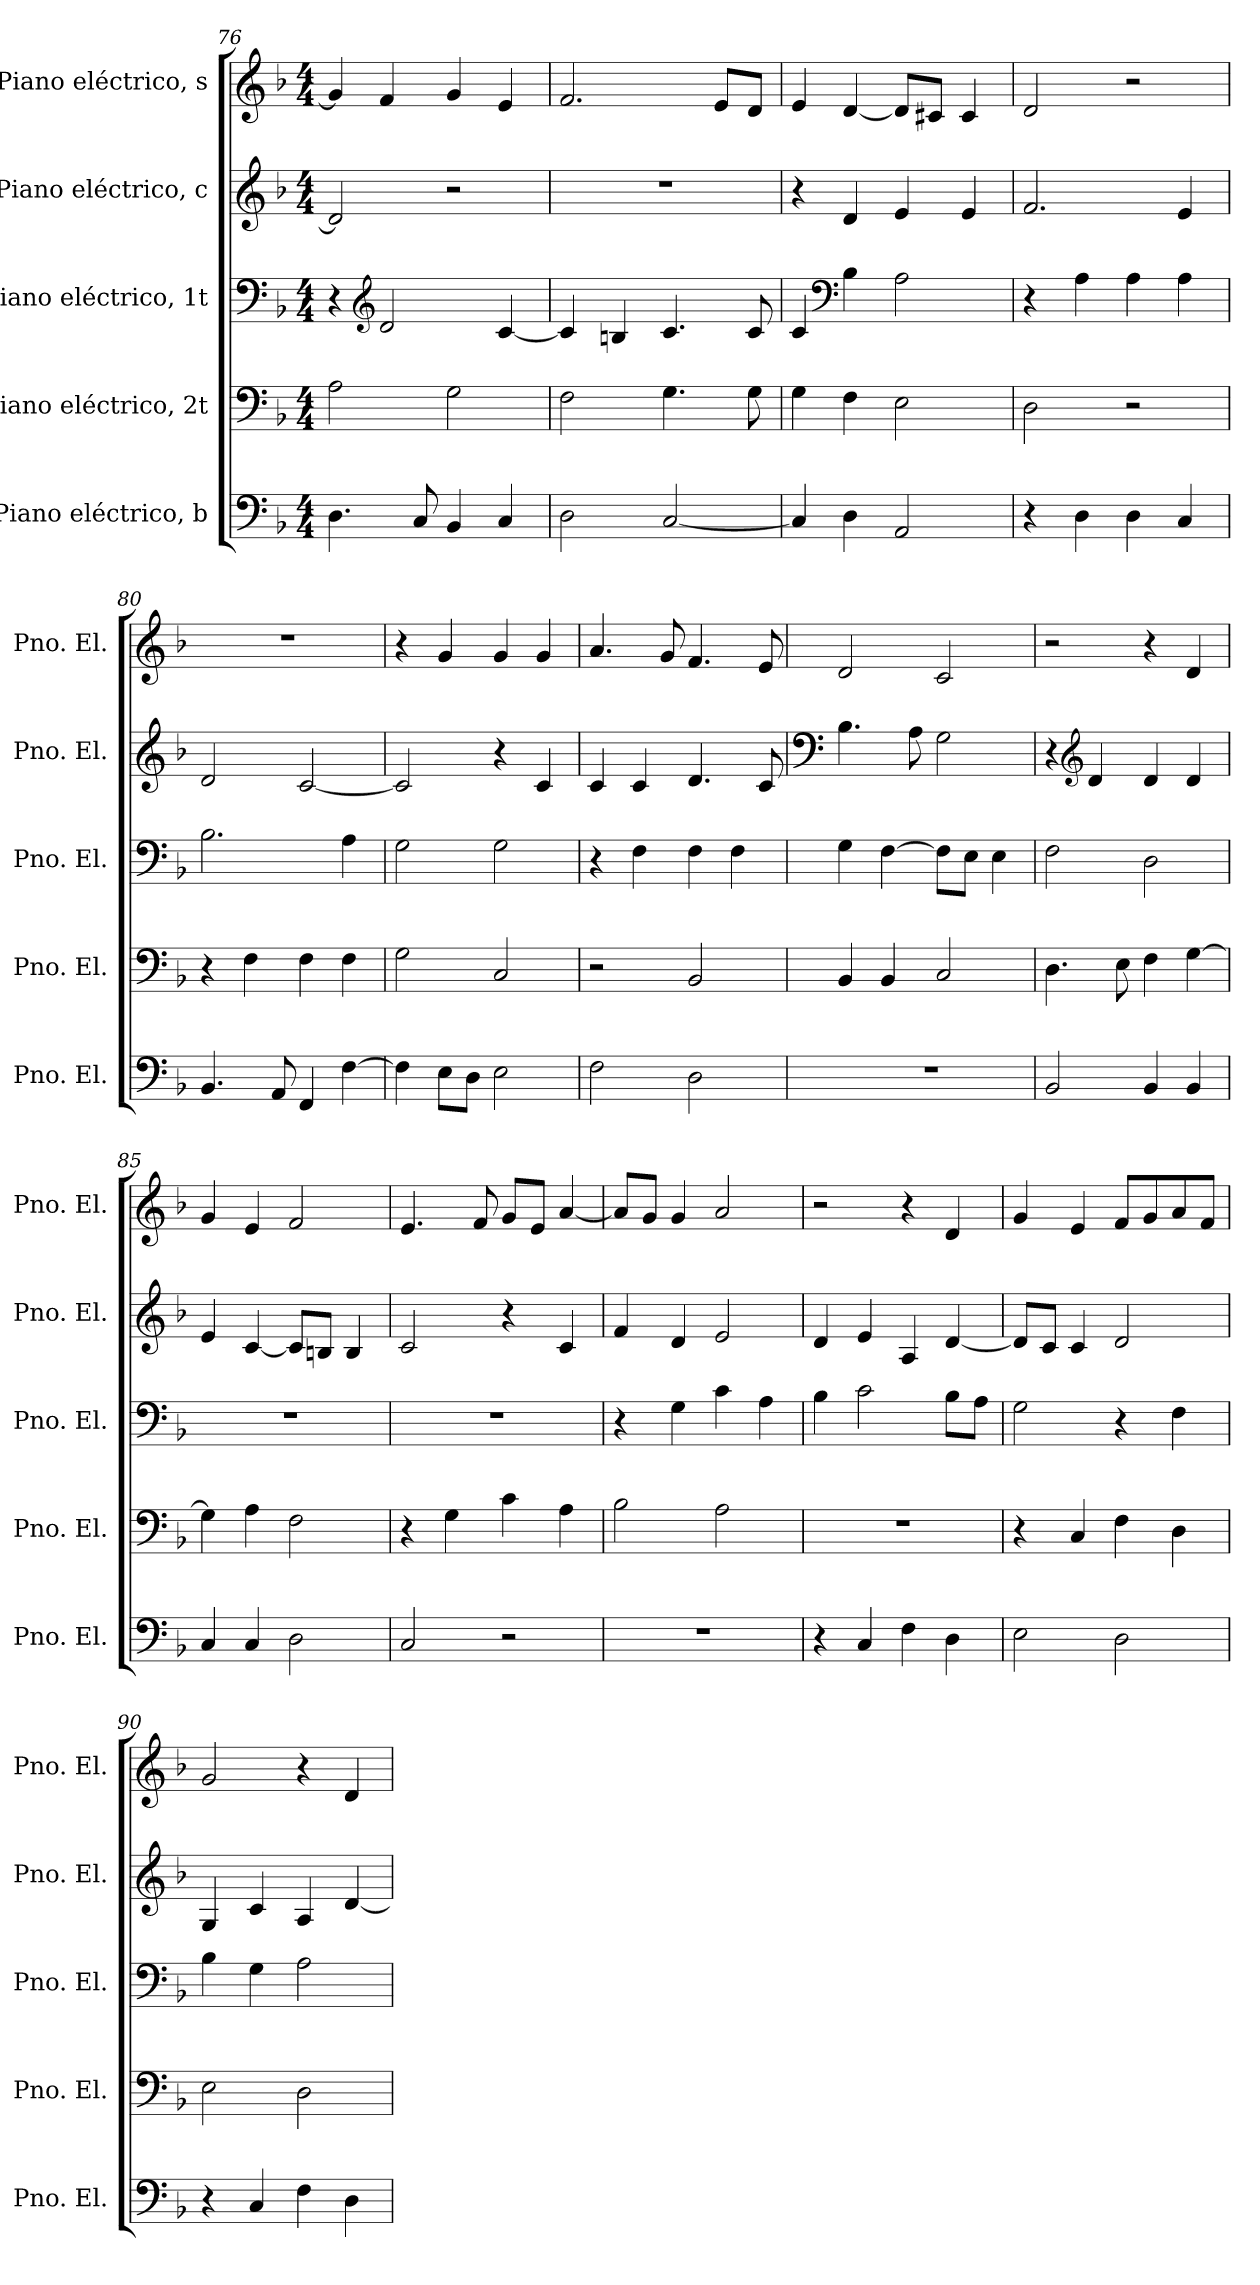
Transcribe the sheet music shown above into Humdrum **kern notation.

**kern	**kern	**kern	**kern	**kern
*part5	*part4	*part3	*part2	*part1
*staff5	*staff4	*staff3	*staff2	*staff1
*I"Piano eléctrico, b	*I"Piano eléctrico, 2t	*I"Piano eléctrico, 1t	*I"Piano eléctrico, c	*I"Piano eléctrico, s
*I'Pno. El.	*I'Pno. El.	*I'Pno. El.	*I'Pno. El.	*I'Pno. El.
*clefF4	*clefF4	*clefF4	*clefG2	*clefG2
*k[b-]	*k[b-]	*k[b-]	*k[b-]	*k[b-]
*M4/4	*M4/4	*M4/4	*M4/4	*M4/4
=76	=76	=76	=76	=76
4.D\	2A\	4r	2d/]	4g/]
*	*	*clefG2	*	*
.	.	2d/	.	4f/
8C/	.	.	.	.
4BB-/	2G\	.	2r	4g/
4C/	.	[4c/	.	4e/
=77	=77	=77	=77	=77
2D\	2F\	4c/]	1r	2.f/
.	.	4Bn/	.	.
[2C/	4.G\	4.c/	.	.
.	.	.	.	8e/L
.	8G\	8c/	.	8d/J
=78	=78	=78	=78	=78
4C/]	4G\	4c/	4r	4e/
*	*	*clefF4	*	*
4D\	4F\	4B-\	4d/	[4d/
2AA/	2E\	2A\	4e/	8d/L]
.	.	.	.	8c#X/J
.	.	.	4e/	4c#/
=79	=79	=79	=79	=79
4r	2D\	4r	2.f/	2d/
4D\	.	4A\	.	.
4D\	2r	4A\	.	2r
4C/	.	4A\	4e/	.
=80	=80	=80	=80	=80
4.BB-/	4r	2.B-\	2d/	1r
.	4F\	.	.	.
8AA/	.	.	.	.
4FF/	4F\	.	[2c/	.
[4F\	4F\	4A\	.	.
!!LO:LB:g=z
=81	=81	=81	=81	=81
4F\]	2G\	2G\	2c/]	4r
8E\L	.	.	.	4g/
8D\J	.	.	.	.
2E\	2C/	2G\	4r	4g/
.	.	.	4c/	4g/
=82	=82	=82	=82	=82
2F\	2r	4r	4c/	4.a/
.	.	4F\	4c/	.
.	.	.	.	8g/
2D\	2BB-/	4F\	4.d/	4.f/
.	.	4F\	.	.
.	.	.	8c/	8e/
=83	=83	=83	=83	=83
*	*	*	*clefF4	*
1r	4BB-/	4G\	4.B-\	2d/
.	4BB-/	[4F\	.	.
.	.	.	8A\	.
.	2C/	8F\L]	2G\	2c/
.	.	8E\J	.	.
.	.	4E\	.	.
=84	=84	=84	=84	=84
2BB-/	4.D\	2F\	4r	2r
*	*	*	*clefG2	*
.	.	.	4d/	.
.	8E\	.	.	.
4BB-/	4F\	2D\	4d/	4r
4BB-/	[4G\	.	4d/	4d/
=85	=85	=85	=85	=85
4C/	4G\]	1r	4e/	4g/
4C/	4A\	.	[4c/	4e/
2D\	2F\	.	8c/L]	2f/
.	.	.	8Bn/J	.
.	.	.	4B/	.
=86	=86	=86	=86	=86
2C/	4r	1r	2c/	4.e/
.	4G\	.	.	.
.	.	.	.	8f/
2r	4c\	.	4r	8g/L
.	.	.	.	8e/J
.	4A\	.	4c/	[4a/
!!LO:PB:g=z
=87	=87	=87	=87	=87
1r	2B-\	4r	4f/	8a/L]
.	.	.	.	8g/J
.	.	4G\	4d/	4g/
.	2A\	4c\	2e/	2a/
.	.	4A\	.	.
=88	=88	=88	=88	=88
4r	1r	4B-\	4d/	2r
4C/	.	2c\	4e/	.
4F\	.	.	4A/	4r
4D\	.	8B-\L	[4d/	4d/
.	.	8A\J	.	.
=89	=89	=89	=89	=89
2E\	4r	2G\	8d/L]	4g/
.	.	.	8c/J	.
.	4C/	.	4c/	4e/
2D\	4F\	4r	2d/	8f/L
.	.	.	.	8g/
.	4D\	4F\	.	8a/
.	.	.	.	8f/J
=90	=90	=90	=90	=90
4r	2E\	4B-\	4G/	2g/
4C/	.	4G\	4c/	.
4F\	2D\	2A\	4A/	4r
4D\	.	.	[4d/	4d/
=	=	=	=	=
*-	*-	*-	*-	*-
